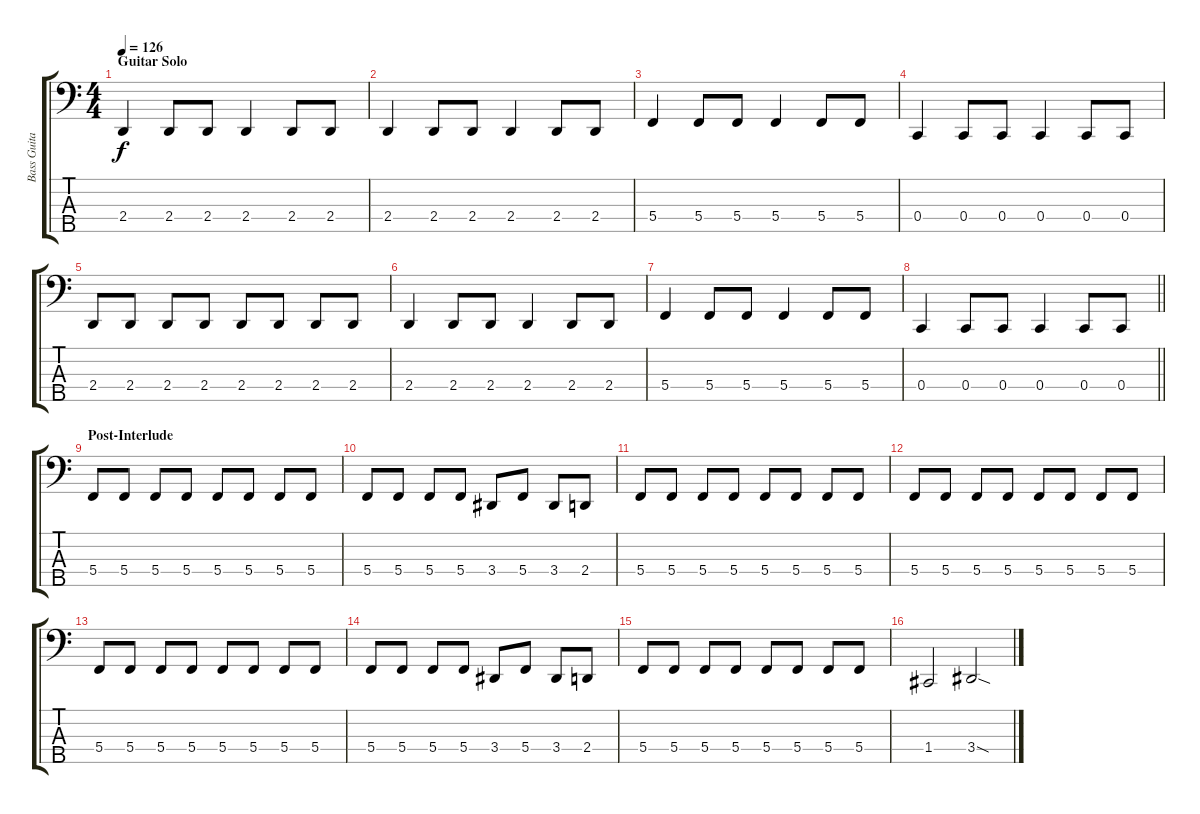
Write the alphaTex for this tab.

\track ("Bass Guitar" "Bass Guita") {instrument electricbasspick}
\staff {score tabs}
\tuning (F2 C2 G1 C1 A0) {hide}
\ts (4 4)
\section ("" "Guitar Solo")
\tempo 126
\clef f4
\ks c
2.4.4{dy f} 2.4.8 2.4.8 2.4.4 2.4.8 2.4.8 |
2.4.4 2.4.8 2.4.8 2.4.4 2.4.8 2.4.8 |
5.4.4 5.4.8 5.4.8 5.4.4 5.4.8 5.4.8 |
0.4.4 0.4.8 0.4.8 0.4.4 0.4.8 0.4.8 |
2.4.8 2.4.8 2.4.8 2.4.8 2.4.8 2.4.8 2.4.8 2.4.8 |
2.4.4 2.4.8 2.4.8 2.4.4 2.4.8 2.4.8 |
5.4.4 5.4.8 5.4.8 5.4.4 5.4.8 5.4.8 |
\barLineRight lightlight
0.4.4 0.4.8 0.4.8 0.4.4 0.4.8 0.4.8 |
\section ("" "Post-Interlude")
5.4.8 5.4.8 5.4.8 5.4.8 5.4.8 5.4.8 5.4.8 5.4.8 |
5.4.8 5.4.8 5.4.8 5.4.8 3.4.8 5.4.8 3.4.8 2.4.8 |
5.4.8 5.4.8 5.4.8 5.4.8 5.4.8 5.4.8 5.4.8 5.4.8 |
5.4.8 5.4.8 5.4.8 5.4.8 5.4.8 5.4.8 5.4.8 5.4.8 |
5.4.8 5.4.8 5.4.8 5.4.8 5.4.8 5.4.8 5.4.8 5.4.8 |
5.4.8 5.4.8 5.4.8 5.4.8 3.4.8 5.4.8 3.4.8 2.4.8 |
5.4.8 5.4.8 5.4.8 5.4.8 5.4.8 5.4.8 5.4.8 5.4.8 |
1.4.2 3.4{sod}.2
